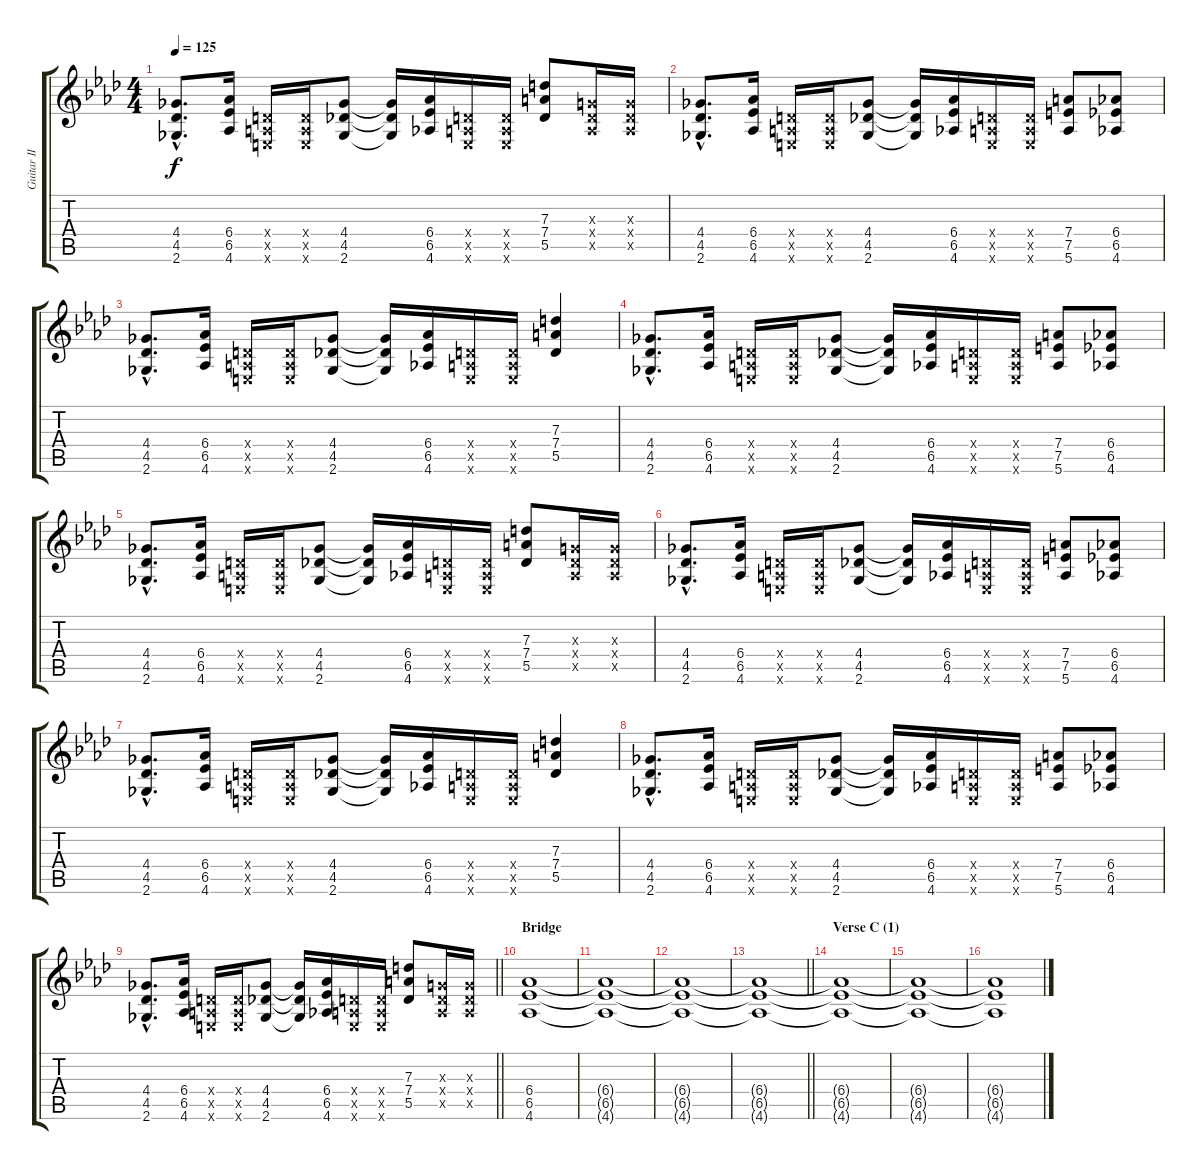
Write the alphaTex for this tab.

\track ("Guitar II" "Guitar II") {instrument overdrivenguitar}
\staff {score tabs}
\tuning (E4 B3 G3 D3 A2 E2) {hide}
\ts (4 4)
\tempo 125
\clef g2
\ks ab
(4.4{hac} 4.5{hac} 2.6{hac}).8{d dy f} (6.4 6.5 4.6).16 (0.4{x} 0.5{x} 0.6{x}).16 (0.4{x} 0.5{x} 0.6{x}).16 (4.4 4.5 2.6).8 (4.4{t} 4.5{t} 2.6{t}).16 (6.4 6.5 4.6).16 (0.4{x} 0.5{x} 0.6{x}).16 (0.4{x} 0.5{x} 0.6{x}).16 (7.3 7.4 5.5).8 (0.3{x} 0.4{x} 0.5{x}).16 (0.3{x} 0.4{x} 0.5{x}).16 |
(4.4{hac} 4.5{hac} 2.6{hac}).8{d} (6.4 6.5 4.6).16 (0.4{x} 0.5{x} 0.6{x}).16 (0.4{x} 0.5{x} 0.6{x}).16 (4.4 4.5 2.6).8 (4.4{t} 4.5{t} 2.6{t}).16 (6.4 6.5 4.6).16 (0.4{x} 0.5{x} 0.6{x}).16 (0.4{x} 0.5{x} 0.6{x}).16 (7.4 7.5 5.6).8 (6.4 6.5 4.6).8 |
(4.4{hac} 4.5{hac} 2.6{hac}).8{d} (6.4 6.5 4.6).16 (0.4{x} 0.5{x} 0.6{x}).16 (0.4{x} 0.5{x} 0.6{x}).16 (4.4 4.5 2.6).8 (4.4{t} 4.5{t} 2.6{t}).16 (6.4 6.5 4.6).16 (0.4{x} 0.5{x} 0.6{x}).16 (0.4{x} 0.5{x} 0.6{x}).16 (7.3 7.4 5.5).4 |
(4.4{hac} 4.5{hac} 2.6{hac}).8{d} (6.4 6.5 4.6).16 (0.4{x} 0.5{x} 0.6{x}).16 (0.4{x} 0.5{x} 0.6{x}).16 (4.4 4.5 2.6).8 (4.4{t} 4.5{t} 2.6{t}).16 (6.4 6.5 4.6).16 (0.4{x} 0.5{x} 0.6{x}).16 (0.4{x} 0.5{x} 0.6{x}).16 (7.4 7.5 5.6).8 (6.4 6.5 4.6).8 |
(4.4{hac} 4.5{hac} 2.6{hac}).8{d} (6.4 6.5 4.6).16 (0.4{x} 0.5{x} 0.6{x}).16 (0.4{x} 0.5{x} 0.6{x}).16 (4.4 4.5 2.6).8 (4.4{t} 4.5{t} 2.6{t}).16 (6.4 6.5 4.6).16 (0.4{x} 0.5{x} 0.6{x}).16 (0.4{x} 0.5{x} 0.6{x}).16 (7.3 7.4 5.5).8 (0.3{x} 0.4{x} 0.5{x}).16 (0.3{x} 0.4{x} 0.5{x}).16 |
(4.4{hac} 4.5{hac} 2.6{hac}).8{d} (6.4 6.5 4.6).16 (0.4{x} 0.5{x} 0.6{x}).16 (0.4{x} 0.5{x} 0.6{x}).16 (4.4 4.5 2.6).8 (4.4{t} 4.5{t} 2.6{t}).16 (6.4 6.5 4.6).16 (0.4{x} 0.5{x} 0.6{x}).16 (0.4{x} 0.5{x} 0.6{x}).16 (7.4 7.5 5.6).8 (6.4 6.5 4.6).8 |
(4.4{hac} 4.5{hac} 2.6{hac}).8{d} (6.4 6.5 4.6).16 (0.4{x} 0.5{x} 0.6{x}).16 (0.4{x} 0.5{x} 0.6{x}).16 (4.4 4.5 2.6).8 (4.4{t} 4.5{t} 2.6{t}).16 (6.4 6.5 4.6).16 (0.4{x} 0.5{x} 0.6{x}).16 (0.4{x} 0.5{x} 0.6{x}).16 (7.3 7.4 5.5).4 |
(4.4{hac} 4.5{hac} 2.6{hac}).8{d} (6.4 6.5 4.6).16 (0.4{x} 0.5{x} 0.6{x}).16 (0.4{x} 0.5{x} 0.6{x}).16 (4.4 4.5 2.6).8 (4.4{t} 4.5{t} 2.6{t}).16 (6.4 6.5 4.6).16 (0.4{x} 0.5{x} 0.6{x}).16 (0.4{x} 0.5{x} 0.6{x}).16 (7.4 7.5 5.6).8 (6.4 6.5 4.6).8 |
\barLineRight lightlight
(4.4{hac} 4.5{hac} 2.6{hac}).8{d} (6.4 6.5 4.6).16 (0.4{x} 0.5{x} 0.6{x}).16 (0.4{x} 0.5{x} 0.6{x}).16 (4.4 4.5 2.6).8 (4.4{t} 4.5{t} 2.6{t}).16 (6.4 6.5 4.6).16 (0.4{x} 0.5{x} 0.6{x}).16 (0.4{x} 0.5{x} 0.6{x}).16 (7.3 7.4 5.5).8 (0.3{x} 0.4{x} 0.5{x}).16 (0.3{x} 0.4{x} 0.5{x}).16 |
\section ("" "Bridge")
(6.4 6.5 4.6).1 |
(6.4{t} 6.5{t} 4.6{t}).1 |
(6.4{t} 6.5{t} 4.6{t}).1 |
\barLineRight lightlight
(6.4{t} 6.5{t} 4.6{t}).1 |
\section ("" "Verse C (1)")
(6.4{t} 6.5{t} 4.6{t}).1 |
(6.4{t} 6.5{t} 4.6{t}).1 |
(6.4{t} 6.5{t} 4.6{t}).1
